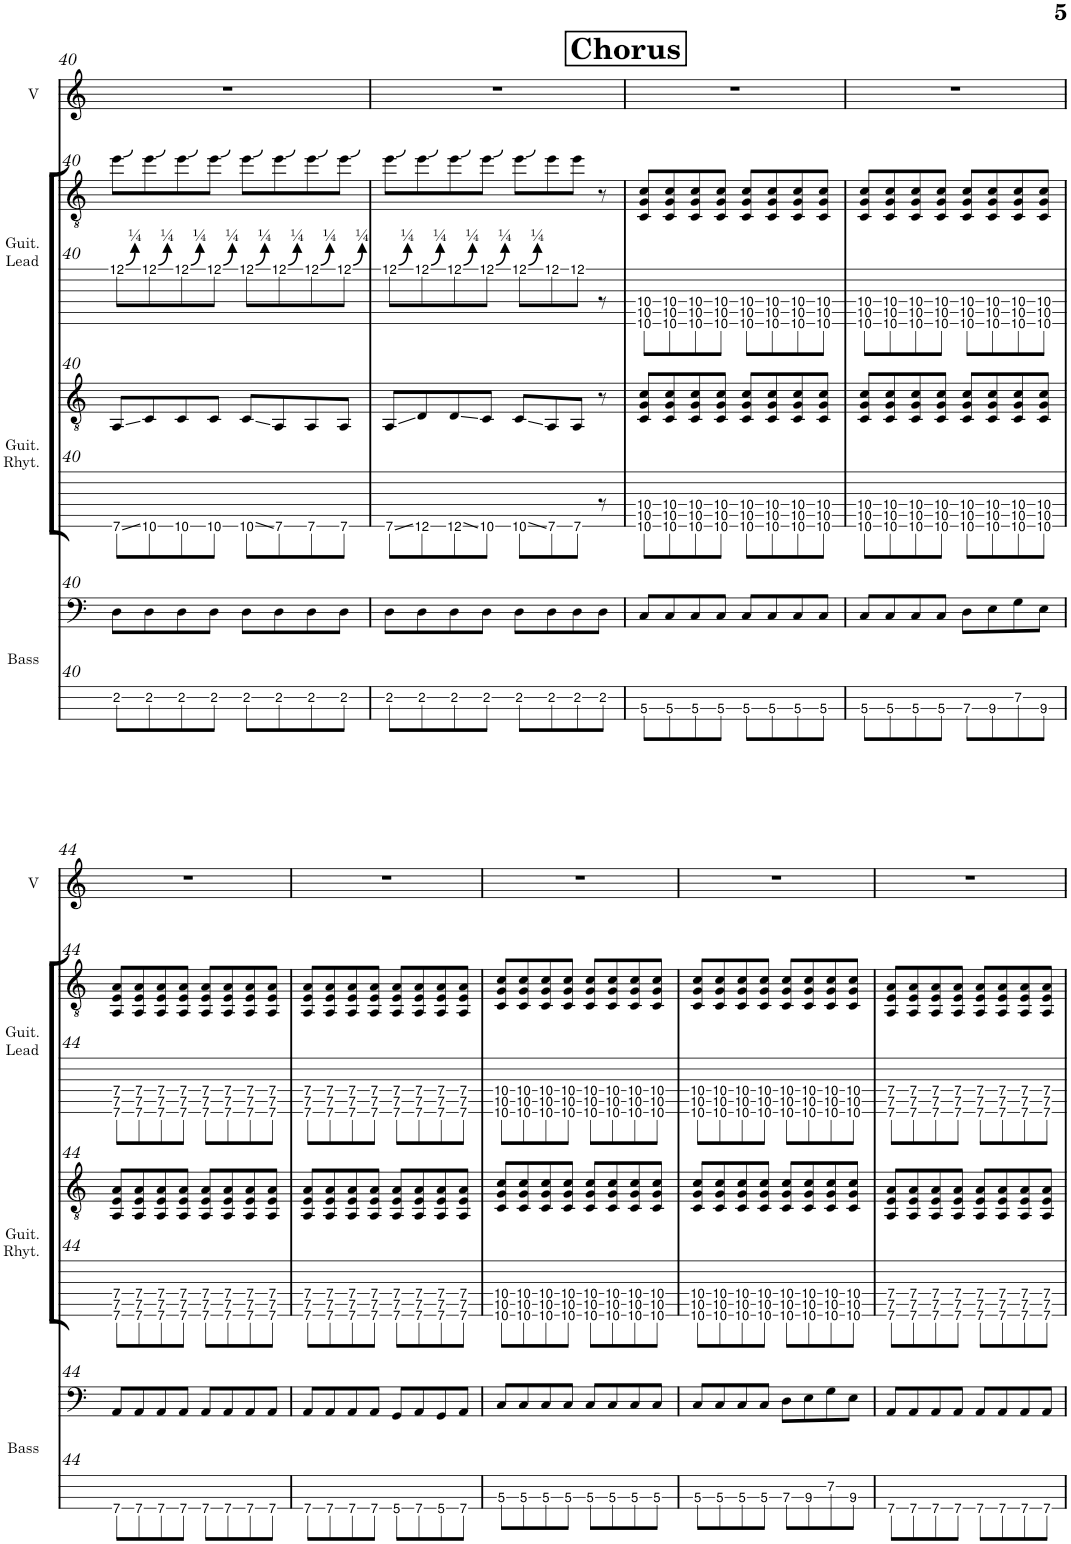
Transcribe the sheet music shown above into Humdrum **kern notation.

**kern	**kern	**kern	**kern	**kern	**kern	**kern
*part7	*part6	*part5	*part4	*part3	*part2	*part1
*staff7	*staff6	*staff5	*staff4	*staff3	*staff2	*staff1
*I"Bass Guitar D Stanard D-G-C-F	*I"Bass Guitar D Stanard D-G-C-F	*I"Electric Guitar Rhythm Drop D	*I"Electric Guitar Rhythm Drop D	*I"Electric Guitar Lead Drop D	*I"Electric Guitar Lead Drop D	*I"Women Vocals
*I'Bass	*I'Bass	*I'Guit. Rhyt.	*I'Guit. Rhyt.	*I'Guit. Lead	*I'Guit. Lead	*I'V
!!LO:PB:g=z
*	*clefF4	*	*clefGv2	*	*clefGv2	*clefG2
*Trd7c12	*Trd7c12	*	*	*	*	*
*k[]	*k[]	*k[]	*k[]	*k[]	*k[]	*k[]
*M4/4	*M4/4	*M4/4	*M4/4	*M4/4	*M4/4	*M4/4
=40	=40	=40	=40	=40	=40	=40
8D\L	8D\L	8AA\L	8AA/L	8ee\L	8ee\L	1r
8D\	8D\	8C\	8C/	8ee\	8ee\	.
8D\	8D\	8C\	8C/	8ee\	8ee\	.
8D\J	8D\J	8C\J	8C/J	8ee\J	8ee\J	.
8D\L	8D\L	8C\L	8C/L	8ee\L	8ee\L	.
8D\	8D\	8AA\	8AA/	8ee\	8ee\	.
8D\	8D\	8AA\	8AA/	8ee\	8ee\	.
8D\J	8D\J	8AA\J	8AA/J	8ee\J	8ee\J	.
=41	=41	=41	=41	=41	=41	=41
8D\L	8D\L	8AA\L	8AA/L	8ee\L	8ee\L	1r
8D\	8D\	8D\	8D/	8ee\	8ee\	.
8D\	8D\	8D\	8D/	8ee\	8ee\	.
8D\J	8D\J	8C\J	8C/J	8ee\J	8ee\J	.
8D\L	8D\L	8C\L	8C/L	8ee\L	8ee\L	.
8D\	8D\	8AA\	8AA/	8ee\	8ee\	.
8D\	8D\	8AA\J	8AA/J	8ee\J	8ee\J	.
8D\J	8D\J	8r	8r	8r	8r	.
!!LO:REH:place=s1:a:B:cj:fs=14:t=Chorus
=42	=42	=42	=42	=42	=42	=42
8C\L	8C/L	8C\ 8G\ 8c\L	8C/ 8G/ 8c/L	8C\ 8G\ 8c\L	8C/ 8G/ 8c/L	1r
8C\	8C/	8C\ 8G\ 8c\	8C/ 8G/ 8c/	8C\ 8G\ 8c\	8C/ 8G/ 8c/	.
8C\	8C/	8C\ 8G\ 8c\	8C/ 8G/ 8c/	8C\ 8G\ 8c\	8C/ 8G/ 8c/	.
8C\J	8C/J	8C\ 8G\ 8c\J	8C/ 8G/ 8c/J	8C\ 8G\ 8c\J	8C/ 8G/ 8c/J	.
8C\L	8C/L	8C\ 8G\ 8c\L	8C/ 8G/ 8c/L	8C\ 8G\ 8c\L	8C/ 8G/ 8c/L	.
8C\	8C/	8C\ 8G\ 8c\	8C/ 8G/ 8c/	8C\ 8G\ 8c\	8C/ 8G/ 8c/	.
8C\	8C/	8C\ 8G\ 8c\	8C/ 8G/ 8c/	8C\ 8G\ 8c\	8C/ 8G/ 8c/	.
8C\J	8C/J	8C\ 8G\ 8c\J	8C/ 8G/ 8c/J	8C\ 8G\ 8c\J	8C/ 8G/ 8c/J	.
=43	=43	=43	=43	=43	=43	=43
8C\L	8C/L	8C\ 8G\ 8c\L	8C/ 8G/ 8c/L	8C\ 8G\ 8c\L	8C/ 8G/ 8c/L	1r
8C\	8C/	8C\ 8G\ 8c\	8C/ 8G/ 8c/	8C\ 8G\ 8c\	8C/ 8G/ 8c/	.
8C\	8C/	8C\ 8G\ 8c\	8C/ 8G/ 8c/	8C\ 8G\ 8c\	8C/ 8G/ 8c/	.
8C\J	8C/J	8C\ 8G\ 8c\J	8C/ 8G/ 8c/J	8C\ 8G\ 8c\J	8C/ 8G/ 8c/J	.
8D\L	8D\L	8C\ 8G\ 8c\L	8C/ 8G/ 8c/L	8C\ 8G\ 8c\L	8C/ 8G/ 8c/L	.
8E\	8E\	8C\ 8G\ 8c\	8C/ 8G/ 8c/	8C\ 8G\ 8c\	8C/ 8G/ 8c/	.
8G\	8G\	8C\ 8G\ 8c\	8C/ 8G/ 8c/	8C\ 8G\ 8c\	8C/ 8G/ 8c/	.
8E\J	8E\J	8C\ 8G\ 8c\J	8C/ 8G/ 8c/J	8C\ 8G\ 8c\J	8C/ 8G/ 8c/J	.
!!LO:LB:g=z
=44	=44	=44	=44	=44	=44	=44
8AA\L	8AA/L	8AA\ 8E\ 8A\L	8AA/ 8E/ 8A/L	8AA\ 8E\ 8A\L	8AA/ 8E/ 8A/L	1r
8AA\	8AA/	8AA\ 8E\ 8A\	8AA/ 8E/ 8A/	8AA\ 8E\ 8A\	8AA/ 8E/ 8A/	.
8AA\	8AA/	8AA\ 8E\ 8A\	8AA/ 8E/ 8A/	8AA\ 8E\ 8A\	8AA/ 8E/ 8A/	.
8AA\J	8AA/J	8AA\ 8E\ 8A\J	8AA/ 8E/ 8A/J	8AA\ 8E\ 8A\J	8AA/ 8E/ 8A/J	.
8AA\L	8AA/L	8AA\ 8E\ 8A\L	8AA/ 8E/ 8A/L	8AA\ 8E\ 8A\L	8AA/ 8E/ 8A/L	.
8AA\	8AA/	8AA\ 8E\ 8A\	8AA/ 8E/ 8A/	8AA\ 8E\ 8A\	8AA/ 8E/ 8A/	.
8AA\	8AA/	8AA\ 8E\ 8A\	8AA/ 8E/ 8A/	8AA\ 8E\ 8A\	8AA/ 8E/ 8A/	.
8AA\J	8AA/J	8AA\ 8E\ 8A\J	8AA/ 8E/ 8A/J	8AA\ 8E\ 8A\J	8AA/ 8E/ 8A/J	.
=45	=45	=45	=45	=45	=45	=45
8AA\L	8AA/L	8AA\ 8E\ 8A\L	8AA/ 8E/ 8A/L	8AA\ 8E\ 8A\L	8AA/ 8E/ 8A/L	1r
8AA\	8AA/	8AA\ 8E\ 8A\	8AA/ 8E/ 8A/	8AA\ 8E\ 8A\	8AA/ 8E/ 8A/	.
8AA\	8AA/	8AA\ 8E\ 8A\	8AA/ 8E/ 8A/	8AA\ 8E\ 8A\	8AA/ 8E/ 8A/	.
8AA\J	8AA/J	8AA\ 8E\ 8A\J	8AA/ 8E/ 8A/J	8AA\ 8E\ 8A\J	8AA/ 8E/ 8A/J	.
8GG\L	8GG/L	8AA\ 8E\ 8A\L	8AA/ 8E/ 8A/L	8AA\ 8E\ 8A\L	8AA/ 8E/ 8A/L	.
8AA\	8AA/	8AA\ 8E\ 8A\	8AA/ 8E/ 8A/	8AA\ 8E\ 8A\	8AA/ 8E/ 8A/	.
8GG\	8GG/	8AA\ 8E\ 8A\	8AA/ 8E/ 8A/	8AA\ 8E\ 8A\	8AA/ 8E/ 8A/	.
8AA\J	8AA/J	8AA\ 8E\ 8A\J	8AA/ 8E/ 8A/J	8AA\ 8E\ 8A\J	8AA/ 8E/ 8A/J	.
=46	=46	=46	=46	=46	=46	=46
8C\L	8C/L	8C\ 8G\ 8c\L	8C/ 8G/ 8c/L	8C\ 8G\ 8c\L	8C/ 8G/ 8c/L	1r
8C\	8C/	8C\ 8G\ 8c\	8C/ 8G/ 8c/	8C\ 8G\ 8c\	8C/ 8G/ 8c/	.
8C\	8C/	8C\ 8G\ 8c\	8C/ 8G/ 8c/	8C\ 8G\ 8c\	8C/ 8G/ 8c/	.
8C\J	8C/J	8C\ 8G\ 8c\J	8C/ 8G/ 8c/J	8C\ 8G\ 8c\J	8C/ 8G/ 8c/J	.
8C\L	8C/L	8C\ 8G\ 8c\L	8C/ 8G/ 8c/L	8C\ 8G\ 8c\L	8C/ 8G/ 8c/L	.
8C\	8C/	8C\ 8G\ 8c\	8C/ 8G/ 8c/	8C\ 8G\ 8c\	8C/ 8G/ 8c/	.
8C\	8C/	8C\ 8G\ 8c\	8C/ 8G/ 8c/	8C\ 8G\ 8c\	8C/ 8G/ 8c/	.
8C\J	8C/J	8C\ 8G\ 8c\J	8C/ 8G/ 8c/J	8C\ 8G\ 8c\J	8C/ 8G/ 8c/J	.
=47	=47	=47	=47	=47	=47	=47
8C\L	8C/L	8C\ 8G\ 8c\L	8C/ 8G/ 8c/L	8C\ 8G\ 8c\L	8C/ 8G/ 8c/L	1r
8C\	8C/	8C\ 8G\ 8c\	8C/ 8G/ 8c/	8C\ 8G\ 8c\	8C/ 8G/ 8c/	.
8C\	8C/	8C\ 8G\ 8c\	8C/ 8G/ 8c/	8C\ 8G\ 8c\	8C/ 8G/ 8c/	.
8C\J	8C/J	8C\ 8G\ 8c\J	8C/ 8G/ 8c/J	8C\ 8G\ 8c\J	8C/ 8G/ 8c/J	.
8D\L	8D\L	8C\ 8G\ 8c\L	8C/ 8G/ 8c/L	8C\ 8G\ 8c\L	8C/ 8G/ 8c/L	.
8E\	8E\	8C\ 8G\ 8c\	8C/ 8G/ 8c/	8C\ 8G\ 8c\	8C/ 8G/ 8c/	.
8G\	8G\	8C\ 8G\ 8c\	8C/ 8G/ 8c/	8C\ 8G\ 8c\	8C/ 8G/ 8c/	.
8E\J	8E\J	8C\ 8G\ 8c\J	8C/ 8G/ 8c/J	8C\ 8G\ 8c\J	8C/ 8G/ 8c/J	.
=48	=48	=48	=48	=48	=48	=48
8AA\L	8AA/L	8AA\ 8E\ 8A\L	8AA/ 8E/ 8A/L	8AA\ 8E\ 8A\L	8AA/ 8E/ 8A/L	1r
8AA\	8AA/	8AA\ 8E\ 8A\	8AA/ 8E/ 8A/	8AA\ 8E\ 8A\	8AA/ 8E/ 8A/	.
8AA\	8AA/	8AA\ 8E\ 8A\	8AA/ 8E/ 8A/	8AA\ 8E\ 8A\	8AA/ 8E/ 8A/	.
8AA\J	8AA/J	8AA\ 8E\ 8A\J	8AA/ 8E/ 8A/J	8AA\ 8E\ 8A\J	8AA/ 8E/ 8A/J	.
8AA\L	8AA/L	8AA\ 8E\ 8A\L	8AA/ 8E/ 8A/L	8AA\ 8E\ 8A\L	8AA/ 8E/ 8A/L	.
8AA\	8AA/	8AA\ 8E\ 8A\	8AA/ 8E/ 8A/	8AA\ 8E\ 8A\	8AA/ 8E/ 8A/	.
8AA\	8AA/	8AA\ 8E\ 8A\	8AA/ 8E/ 8A/	8AA\ 8E\ 8A\	8AA/ 8E/ 8A/	.
8AA\J	8AA/J	8AA\ 8E\ 8A\J	8AA/ 8E/ 8A/J	8AA\ 8E\ 8A\J	8AA/ 8E/ 8A/J	.
=	=	=	=	=	=	=
*-	*-	*-	*-	*-	*-	*-
